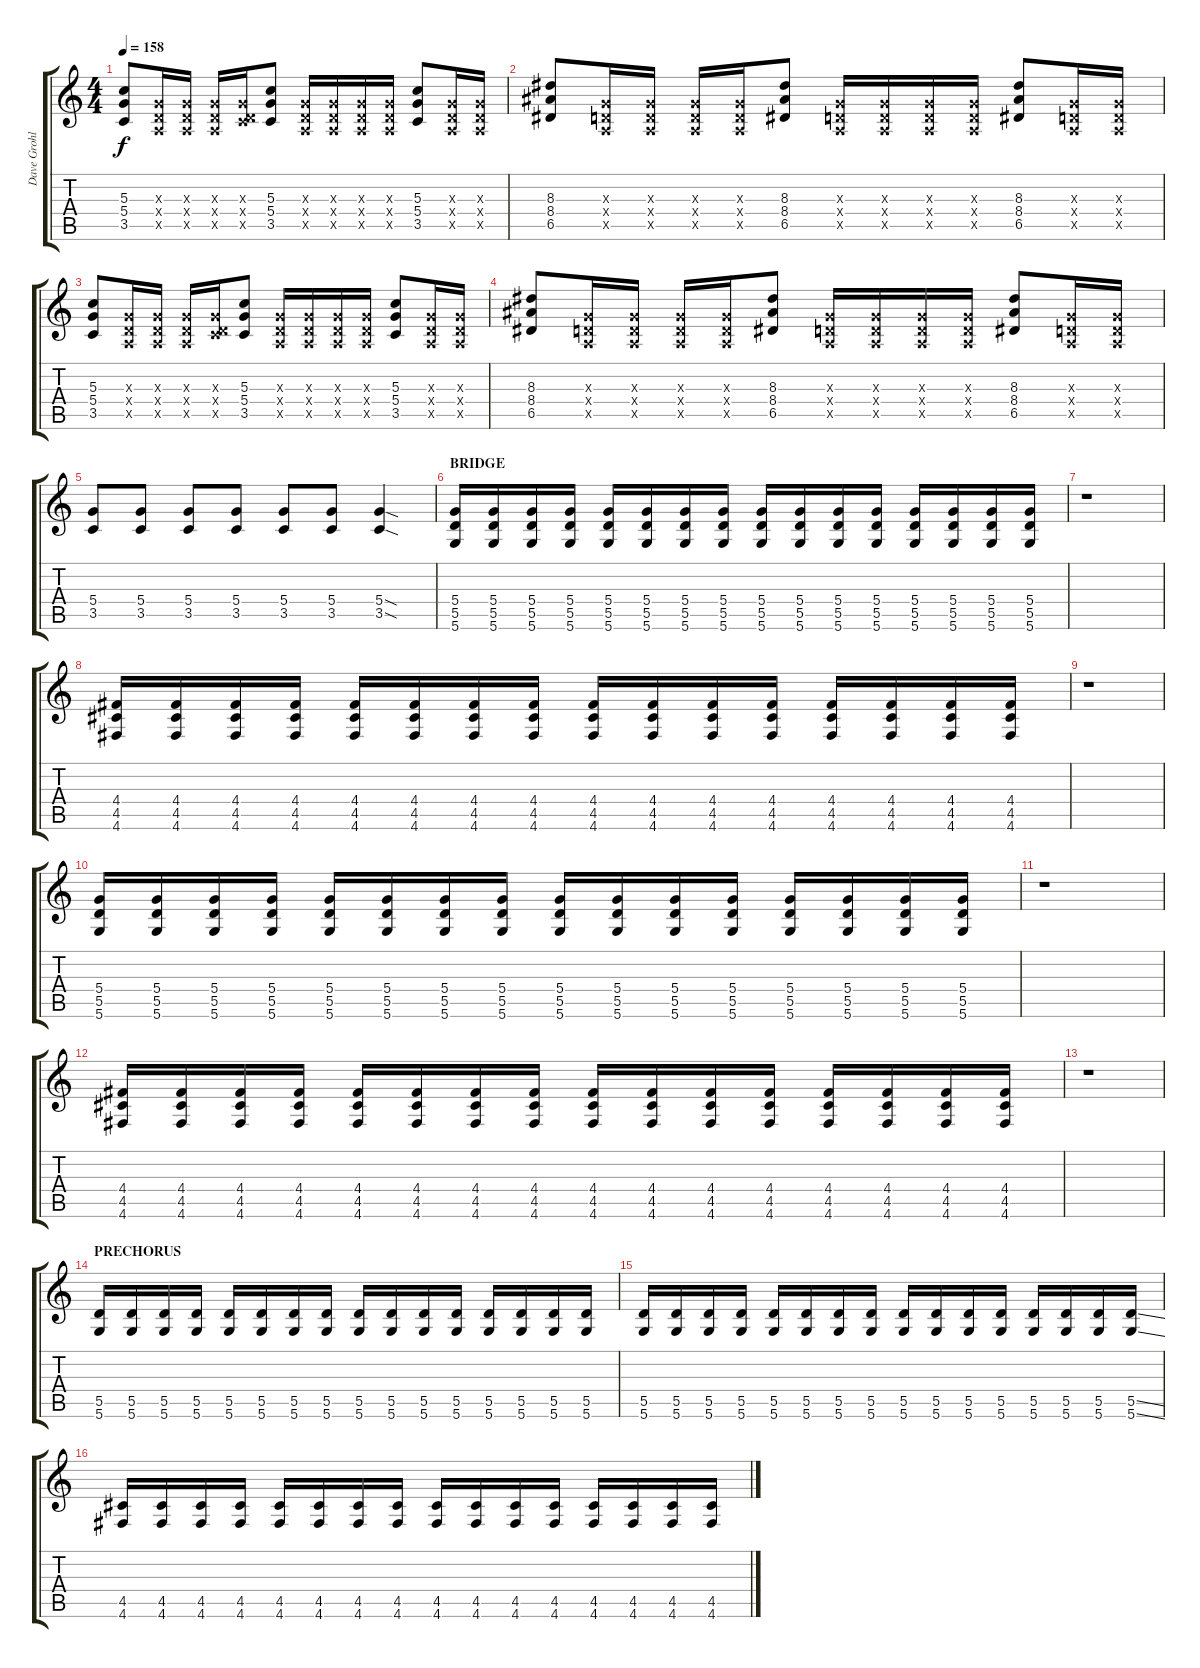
\track ("Dave Grohl (Guitar)" "Dave Grohl") {instrument distortionguitar}
\staff {score tabs}
\tuning (E4 B3 G3 D3 A2 D2) {hide}
\ts (4 4)
\tempo 158
\clef g2
\ks c
(5.3 5.4 3.5).8{dy f} (0.3{x} 0.4{x} 0.5{x}).16 (0.3{x} 0.4{x} 0.5{x}).16 (0.3{x} 0.4{x} 0.5{x}).16 (0.3{x} 0.4{x} 3.5{x}).16 (5.3 5.4 3.5).8 (0.3{x} 0.4{x} 0.5{x}).16 (0.3{x} 0.4{x} 0.5{x}).16 (0.3{x} 0.4{x} 0.5{x}).16 (0.3{x} 0.4{x} 0.5{x}).16 (5.3 5.4 3.5).8 (0.3{x} 0.4{x} 0.5{x}).16 (0.3{x} 0.4{x} 0.5{x}).16 |
(8.3 8.4 6.5).8 (0.3{x} 0.4{x} 0.5{x}).16 (0.3{x} 0.4{x} 0.5{x}).16 (0.3{x} 0.4{x} 0.5{x}).16 (0.3{x} 0.4{x} 0.5{x}).16 (8.3 8.4 6.5).8 (0.3{x} 0.4{x} 0.5{x}).16 (0.3{x} 0.4{x} 0.5{x}).16 (0.3{x} 0.4{x} 0.5{x}).16 (0.3{x} 0.4{x} 0.5{x}).16 (8.3 8.4 6.5).8 (0.3{x} 0.4{x} 0.5{x}).16 (0.3{x} 0.4{x} 0.5{x}).16 |
(5.3 5.4 3.5).8 (0.3{x} 0.4{x} 0.5{x}).16 (0.3{x} 0.4{x} 0.5{x}).16 (0.3{x} 0.4{x} 0.5{x}).16 (0.3{x} 0.4{x} 3.5{x}).16 (5.3 5.4 3.5).8 (0.3{x} 0.4{x} 0.5{x}).16 (0.3{x} 0.4{x} 0.5{x}).16 (0.3{x} 0.4{x} 0.5{x}).16 (0.3{x} 0.4{x} 0.5{x}).16 (5.3 5.4 3.5).8 (0.3{x} 0.4{x} 0.5{x}).16 (0.3{x} 0.4{x} 0.5{x}).16 |
(8.3 8.4 6.5).8 (0.3{x} 0.4{x} 0.5{x}).16 (0.3{x} 0.4{x} 0.5{x}).16 (0.3{x} 0.4{x} 0.5{x}).16 (0.3{x} 0.4{x} 0.5{x}).16 (8.3 8.4 6.5).8 (0.3{x} 0.4{x} 0.5{x}).16 (0.3{x} 0.4{x} 0.5{x}).16 (0.3{x} 0.4{x} 0.5{x}).16 (0.3{x} 0.4{x} 0.5{x}).16 (8.3 8.4 6.5).8 (0.3{x} 0.4{x} 0.5{x}).16 (0.3{x} 0.4{x} 0.5{x}).16 |
(5.4 3.5).8 (5.4 3.5).8 (5.4 3.5).8 (5.4 3.5).8 (5.4 3.5).8 (5.4 3.5).8 (5.4{sod} 3.5{sod}).4 |
\section ("" "BRIDGE")
(5.4 5.5 5.6).16 (5.4 5.5 5.6).16 (5.4 5.5 5.6).16 (5.4 5.5 5.6).16 (5.4 5.5 5.6).16 (5.4 5.5 5.6).16 (5.4 5.5 5.6).16 (5.4 5.5 5.6).16 (5.4 5.5 5.6).16 (5.4 5.5 5.6).16 (5.4 5.5 5.6).16 (5.4 5.5 5.6).16 (5.4 5.5 5.6).16 (5.4 5.5 5.6).16 (5.4 5.5 5.6).16 (5.4 5.5 5.6).16 |
r.1 |
(4.4 4.5 4.6).16 (4.4 4.5 4.6).16 (4.4 4.5 4.6).16 (4.4 4.5 4.6).16 (4.4 4.5 4.6).16 (4.4 4.5 4.6).16 (4.4 4.5 4.6).16 (4.4 4.5 4.6).16 (4.4 4.5 4.6).16 (4.4 4.5 4.6).16 (4.4 4.5 4.6).16 (4.4 4.5 4.6).16 (4.4 4.5 4.6).16 (4.4 4.5 4.6).16 (4.4 4.5 4.6).16 (4.4 4.5 4.6).16 |
r.1 |
(5.4 5.5 5.6).16 (5.4 5.5 5.6).16 (5.4 5.5 5.6).16 (5.4 5.5 5.6).16 (5.4 5.5 5.6).16 (5.4 5.5 5.6).16 (5.4 5.5 5.6).16 (5.4 5.5 5.6).16 (5.4 5.5 5.6).16 (5.4 5.5 5.6).16 (5.4 5.5 5.6).16 (5.4 5.5 5.6).16 (5.4 5.5 5.6).16 (5.4 5.5 5.6).16 (5.4 5.5 5.6).16 (5.4 5.5 5.6).16 |
r.1 |
(4.4 4.5 4.6).16 (4.4 4.5 4.6).16 (4.4 4.5 4.6).16 (4.4 4.5 4.6).16 (4.4 4.5 4.6).16 (4.4 4.5 4.6).16 (4.4 4.5 4.6).16 (4.4 4.5 4.6).16 (4.4 4.5 4.6).16 (4.4 4.5 4.6).16 (4.4 4.5 4.6).16 (4.4 4.5 4.6).16 (4.4 4.5 4.6).16 (4.4 4.5 4.6).16 (4.4 4.5 4.6).16 (4.4 4.5 4.6).16 |
r.1 |
\section ("" "PRECHORUS")
(5.5 5.6).16 (5.5 5.6).16 (5.5 5.6).16 (5.5 5.6).16 (5.5 5.6).16 (5.5 5.6).16 (5.5 5.6).16 (5.5 5.6).16 (5.5 5.6).16 (5.5 5.6).16 (5.5 5.6).16 (5.5 5.6).16 (5.5 5.6).16 (5.5 5.6).16 (5.5 5.6).16 (5.5 5.6).16 |
(5.5 5.6).16 (5.5 5.6).16 (5.5 5.6).16 (5.5 5.6).16 (5.5 5.6).16 (5.5 5.6).16 (5.5 5.6).16 (5.5 5.6).16 (5.5 5.6).16 (5.5 5.6).16 (5.5 5.6).16 (5.5 5.6).16 (5.5 5.6).16 (5.5 5.6).16 (5.5 5.6).16 (5.5{ss} 5.6{ss}).16 |
(4.5 4.6).16 (4.5 4.6).16 (4.5 4.6).16 (4.5 4.6).16 (4.5 4.6).16 (4.5 4.6).16 (4.5 4.6).16 (4.5 4.6).16 (4.5 4.6).16 (4.5 4.6).16 (4.5 4.6).16 (4.5 4.6).16 (4.5 4.6).16 (4.5 4.6).16 (4.5 4.6).16 (4.5 4.6).16
